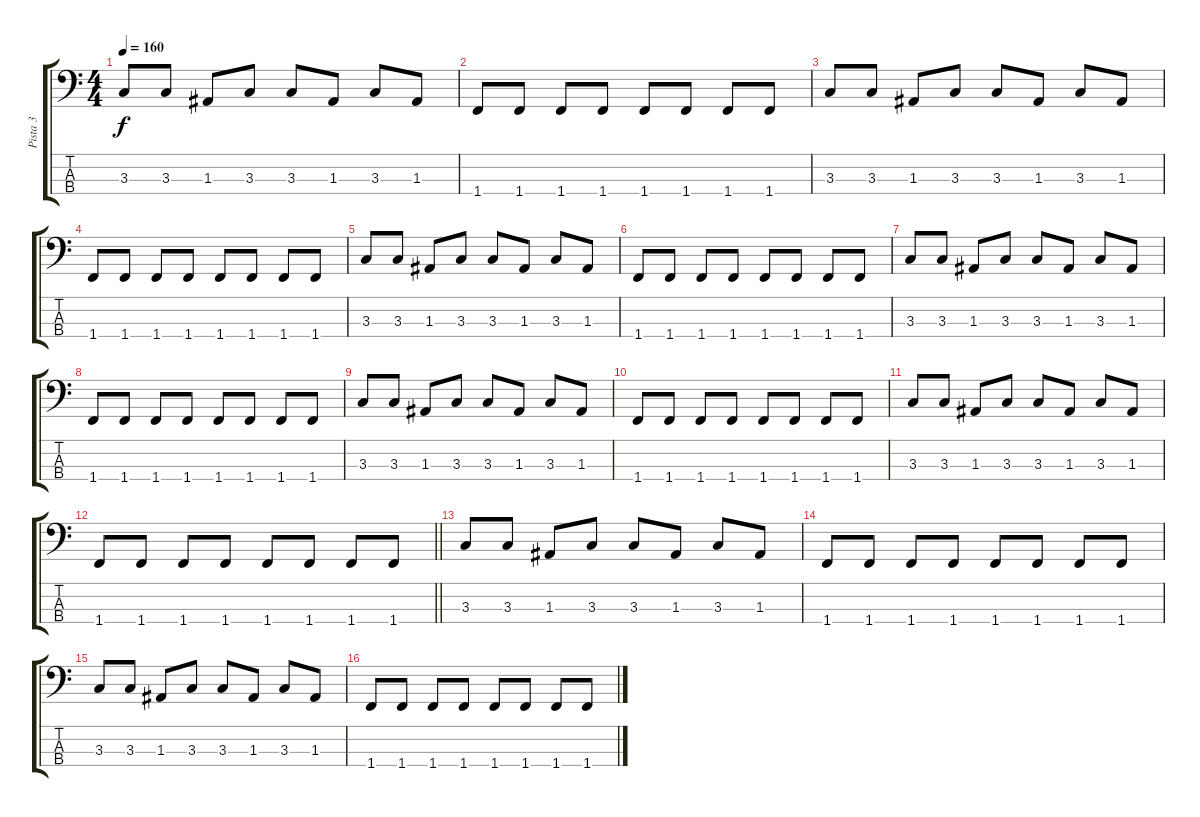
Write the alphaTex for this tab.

\track ("Pista 3" "Pista 3") {instrument electricbassfinger}
\staff {score tabs}
\tuning (G2 D2 A1 E1) {hide}
\ts (4 4)
\tempo 160
\clef f4
\ks c
3.3.8{dy f} 3.3.8 1.3.8 3.3.8 3.3.8 1.3.8 3.3.8 1.3.8 |
1.4.8 1.4.8 1.4.8 1.4.8 1.4.8 1.4.8 1.4.8 1.4.8 |
3.3.8 3.3.8 1.3.8 3.3.8 3.3.8 1.3.8 3.3.8 1.3.8 |
1.4.8 1.4.8 1.4.8 1.4.8 1.4.8 1.4.8 1.4.8 1.4.8 |
3.3.8 3.3.8 1.3.8 3.3.8 3.3.8 1.3.8 3.3.8 1.3.8 |
1.4.8 1.4.8 1.4.8 1.4.8 1.4.8 1.4.8 1.4.8 1.4.8 |
3.3.8 3.3.8 1.3.8 3.3.8 3.3.8 1.3.8 3.3.8 1.3.8 |
1.4.8 1.4.8 1.4.8 1.4.8 1.4.8 1.4.8 1.4.8 1.4.8 |
3.3.8 3.3.8 1.3.8 3.3.8 3.3.8 1.3.8 3.3.8 1.3.8 |
1.4.8 1.4.8 1.4.8 1.4.8 1.4.8 1.4.8 1.4.8 1.4.8 |
3.3.8 3.3.8 1.3.8 3.3.8 3.3.8 1.3.8 3.3.8 1.3.8 |
\barLineRight lightlight
1.4.8 1.4.8 1.4.8 1.4.8 1.4.8 1.4.8 1.4.8 1.4.8 |
3.3.8 3.3.8 1.3.8 3.3.8 3.3.8 1.3.8 3.3.8 1.3.8 |
1.4.8 1.4.8 1.4.8 1.4.8 1.4.8 1.4.8 1.4.8 1.4.8 |
3.3.8 3.3.8 1.3.8 3.3.8 3.3.8 1.3.8 3.3.8 1.3.8 |
1.4.8 1.4.8 1.4.8 1.4.8 1.4.8 1.4.8 1.4.8 1.4.8
